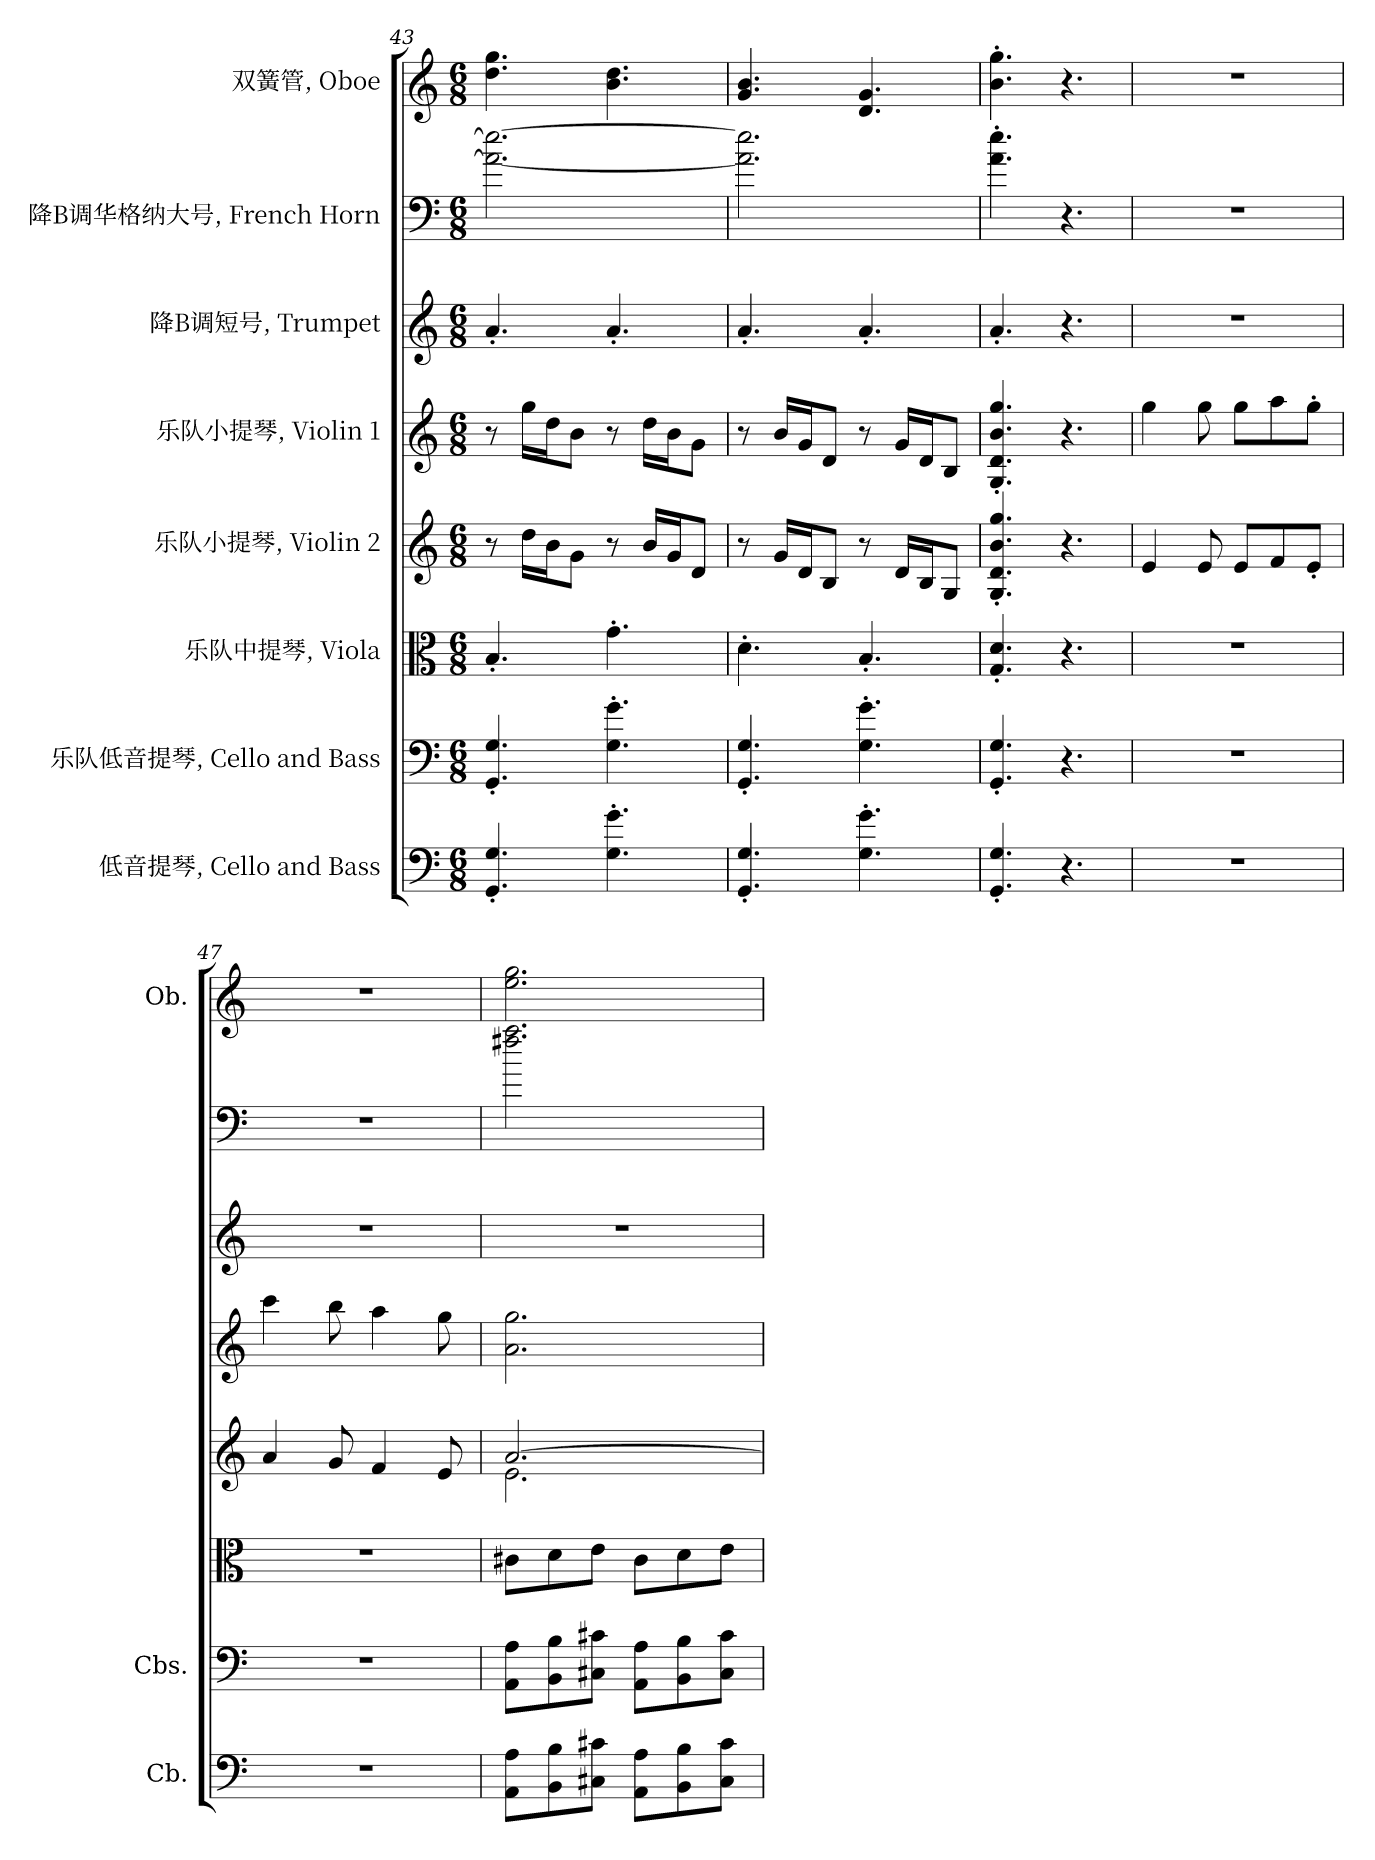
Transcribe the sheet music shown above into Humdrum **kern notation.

**kern	**kern	**kern	**kern	**kern	**kern	**kern	**kern
*part8	*part7	*part6	*part5	*part4	*part3	*part2	*part1
*staff8	*staff7	*staff6	*staff5	*staff4	*staff3	*staff2	*staff1
*I"低音提琴, Cello and Bass	*I"乐队低音提琴, Cello and Bass	*I"乐队中提琴, Viola	*I"乐队小提琴, Violin 2	*I"乐队小提琴, Violin 1	*I"降B调短号, Trumpet	*I"降B调华格纳大号, French Horn	*I"双簧管, Oboe
*I'Cb.	*I'Cbs.	*	*	*	*	*	*I'Ob.
!!LO:PB:g=z
*clefF4	*clefF4	*clefC3	*clefG2	*clefG2	*clefG2	*clefF4	*clefG2
*ITrd7c12	*ITrd7c12	*	*	*	*ITrd1c2	*ITrd1c2	*
*k[]	*k[]	*k[]	*k[]	*k[]	*k[b-e-]	*k[b-e-]	*k[]
*M6/8	*M6/8	*M6/8	*M6/8	*M6/8	*M6/8	*M6/8	*M6/8
=43	=43	=43	=43	=43	=43	=43	=43
4.GGG/' 4.GG/'	4.GGG/' 4.GG/'	4.B'/	8r	8r	4.g'/	2.g\_ 2.dd\_	4.dd\ 4.gg\
.	.	.	16dd\LL	16gg\LL	.	.	.
.	.	.	16b\J	16dd\J	.	.	.
.	.	.	8g\J	8b\J	.	.	.
4.GG\' 4.G\'	4.GG\' 4.G\'	4.g'\	8r	8r	4.g'/	.	4.b\ 4.dd\
.	.	.	16b/LL	16dd\LL	.	.	.
.	.	.	16g/J	16b\J	.	.	.
.	.	.	8d/J	8g\J	.	.	.
=44	=44	=44	=44	=44	=44	=44	=44
4.GGG/' 4.GG/'	4.GGG/' 4.GG/'	4.d'\	8r	8r	4.g'/	2.g\] 2.dd\]	4.g/ 4.b/
.	.	.	16g/LL	16b/LL	.	.	.
.	.	.	16d/J	16g/J	.	.	.
.	.	.	8B/J	8d/J	.	.	.
4.GG\' 4.G\'	4.GG\' 4.G\'	4.B'/	8r	8r	4.g'/	.	4.d/ 4.g/
.	.	.	16d/LL	16g/LL	.	.	.
.	.	.	16B/J	16d/J	.	.	.
.	.	.	8G/J	8B/J	.	.	.
=45	=45	=45	=45	=45	=45	=45	=45
4.GGG/' 4.GG/'	4.GGG/' 4.GG/'	4.G/' 4.d/'	4.G/' 4.d/' 4.b/' 4.gg/'	4.G/' 4.d/' 4.b/' 4.gg/'	4.g'/	4.g\' 4.dd\'	4.b\' 4.gg\'
4.r	4.r	4.r	4.r	4.r	4.r	4.r	4.r
=46	=46	=46	=46	=46	=46	=46	=46
2.r	2.r	2.r	4e/	4gg\	2.r	2.r	2.r
.	.	.	8e/	8gg\	.	.	.
.	.	.	8e/L	8gg\L	.	.	.
.	.	.	8f/	8aa\	.	.	.
.	.	.	8e'/J	8gg'\J	.	.	.
=47	=47	=47	=47	=47	=47	=47	=47
2.r	2.r	2.r	4a/	4ccc\	2.r	2.r	2.r
.	.	.	8g/	8bb\	.	.	.
.	.	.	4f/	4aa\	.	.	.
.	.	.	8e/	8gg\	.	.	.
=48	=48	=48	=48	=48	=48	=48	=48
*	*	*	*^	*	*	*	*
8AAA\ 8AA\L	8AAA\ 8AA\L	8c#X\L	[2.a/	2.e\	2.a\ 2.gg\	2.r	2.een\ 2.gg\	2.ee\ 2.gg\
8BBB\ 8BB\	8BBB\ 8BB\	8d\	.	.	.	.	.	.
8CC#X\ 8C#X\J	8CC#X\ 8C#X\J	8e\J	.	.	.	.	.	.
8AAA\ 8AA\L	8AAA\ 8AA\L	8c#\L	.	.	.	.	.	.
8BBB\ 8BB\	8BBB\ 8BB\	8d\	.	.	.	.	.	.
8CC#\ 8C#\J	8CC#\ 8C#\J	8e\J	.	.	.	.	.	.
*	*	*	*v	*v	*	*	*	*
=	=	=	=	=	=	=	=
*-	*-	*-	*-	*-	*-	*-	*-
